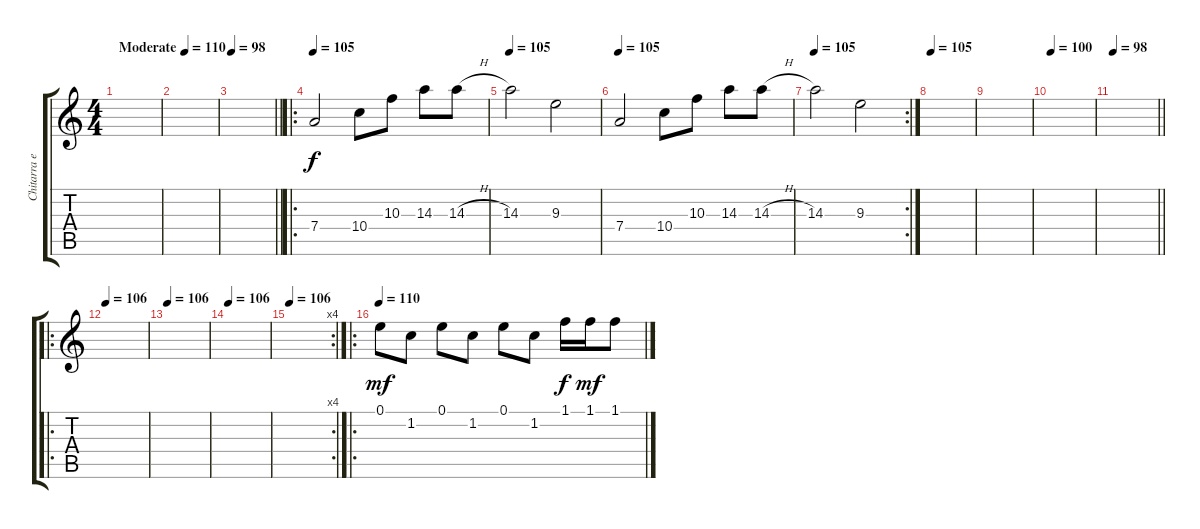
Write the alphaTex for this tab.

\track ("Chitarra elettrica 2" "Chitarra e") {instrument distortionguitar}
\staff {score tabs}
\tuning (E4 B3 G3 D3 A2 E2) {hide}
\ts (4 4)
\tempo (110 "Moderate")
\tempo 72
\tempo (110 "Moderate")
\clef g2
\ks c
|
|
\tempo 98
\barLineRight lightlight
|
\ro
\tempo 105
7.4.2 10.4.8 10.3.8 14.3.8 14.3{h}.8 |
\tempo 105
14.3.2 9.3.2 |
\tempo 105
7.4.2 10.4.8 10.3.8 14.3.8 14.3{h}.8 |
\rc 2
\tempo 105
14.3.2 9.3.2 |
\tempo 105
|
|
\tempo 100
|
\tempo 98
\barLineRight lightlight
|
\ro
\tempo 106
|
\tempo 106
|
\tempo 106
|
\rc 4
\tempo 106
|
\ro
\tempo 110
0.1.8{dy mf} 1.2.8 0.1.8 1.2.8 0.1.8 1.2.8 1.1.16{dy f} 1.1.16{dy mf} 1.1.8
